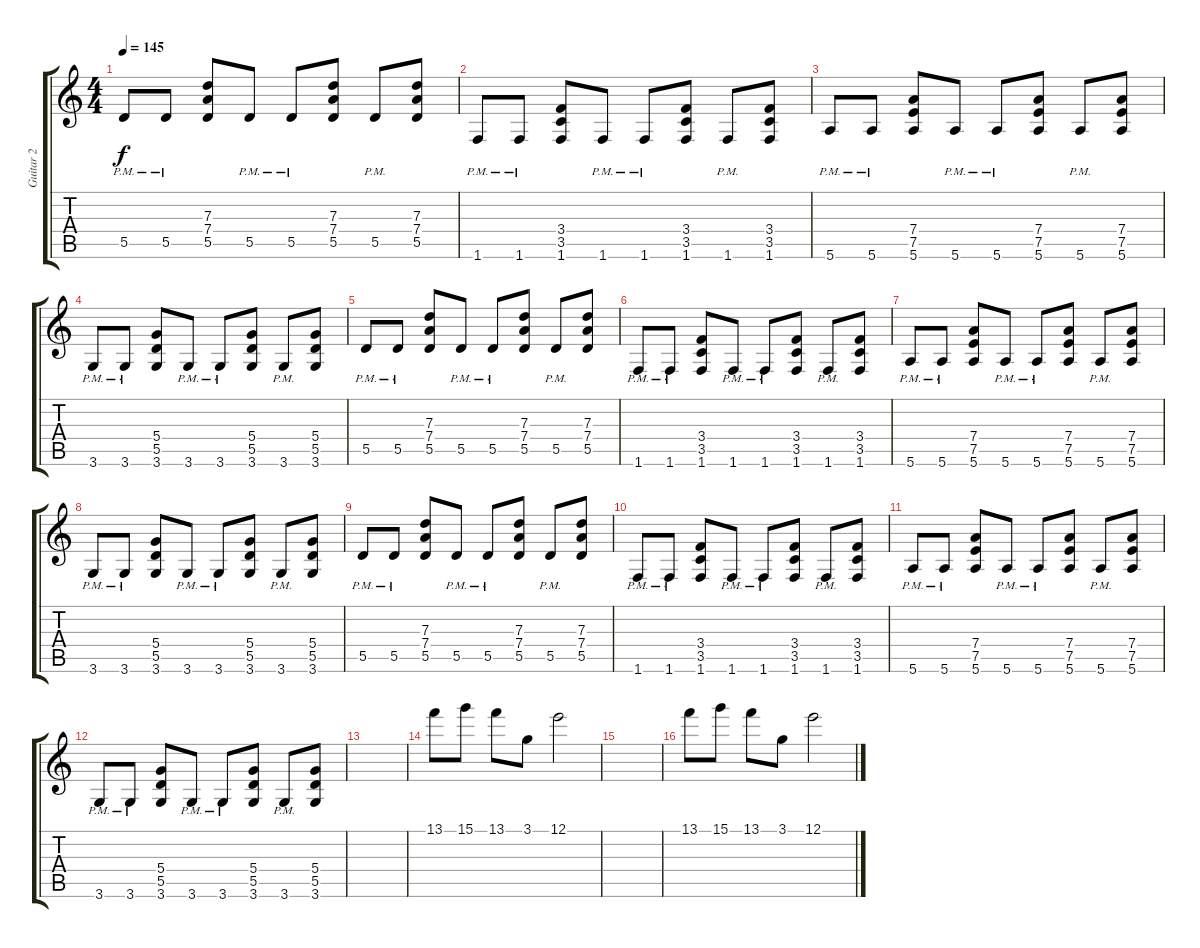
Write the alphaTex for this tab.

\track ("Guitar 2" "Guitar 2") {instrument distortionguitar}
\staff {score tabs}
\tuning (E4 B3 G3 D3 A2 E2) {hide}
\ts (4 4)
\tempo 145
\clef g2
\ks c
5.5{pm}.8{dy f} 5.5{pm}.8 (7.3 7.4 5.5).8 5.5{pm}.8 5.5{pm}.8 (7.3 7.4 5.5).8 5.5{pm}.8 (7.3 7.4 5.5).8 |
1.6{pm}.8 1.6{pm}.8 (3.4 3.5 1.6).8 1.6{pm}.8 1.6{pm}.8 (3.4 3.5 1.6).8 1.6{pm}.8 (3.4 3.5 1.6).8 |
5.6{pm}.8 5.6{pm}.8 (7.4 7.5 5.6).8 5.6{pm}.8 5.6{pm}.8 (7.4 7.5 5.6).8 5.6{pm}.8 (7.4 7.5 5.6).8 |
3.6{pm}.8 3.6{pm}.8 (5.4 5.5 3.6).8 3.6{pm}.8 3.6{pm}.8 (5.4 5.5 3.6).8 3.6{pm}.8 (5.4 5.5 3.6).8 |
5.5{pm}.8 5.5{pm}.8 (7.3 7.4 5.5).8 5.5{pm}.8 5.5{pm}.8 (7.3 7.4 5.5).8 5.5{pm}.8 (7.3 7.4 5.5).8 |
1.6{pm}.8 1.6{pm}.8 (3.4 3.5 1.6).8 1.6{pm}.8 1.6{pm}.8 (3.4 3.5 1.6).8 1.6{pm}.8 (3.4 3.5 1.6).8 |
5.6{pm}.8 5.6{pm}.8 (7.4 7.5 5.6).8 5.6{pm}.8 5.6{pm}.8 (7.4 7.5 5.6).8 5.6{pm}.8 (7.4 7.5 5.6).8 |
3.6{pm}.8 3.6{pm}.8 (5.4 5.5 3.6).8 3.6{pm}.8 3.6{pm}.8 (5.4 5.5 3.6).8 3.6{pm}.8 (5.4 5.5 3.6).8 |
5.5{pm}.8 5.5{pm}.8 (7.3 7.4 5.5).8 5.5{pm}.8 5.5{pm}.8 (7.3 7.4 5.5).8 5.5{pm}.8 (7.3 7.4 5.5).8 |
1.6{pm}.8 1.6{pm}.8 (3.4 3.5 1.6).8 1.6{pm}.8 1.6{pm}.8 (3.4 3.5 1.6).8 1.6{pm}.8 (3.4 3.5 1.6).8 |
5.6{pm}.8 5.6{pm}.8 (7.4 7.5 5.6).8 5.6{pm}.8 5.6{pm}.8 (7.4 7.5 5.6).8 5.6{pm}.8 (7.4 7.5 5.6).8 |
3.6{pm}.8 3.6{pm}.8 (5.4 5.5 3.6).8 3.6{pm}.8 3.6{pm}.8 (5.4 5.5 3.6).8 3.6{pm}.8 (5.4 5.5 3.6).8 |
|
13.1.8 15.1.8 13.1.8 3.1.8 12.1.2 |
|
13.1.8 15.1.8 13.1.8 3.1.8 12.1.2
